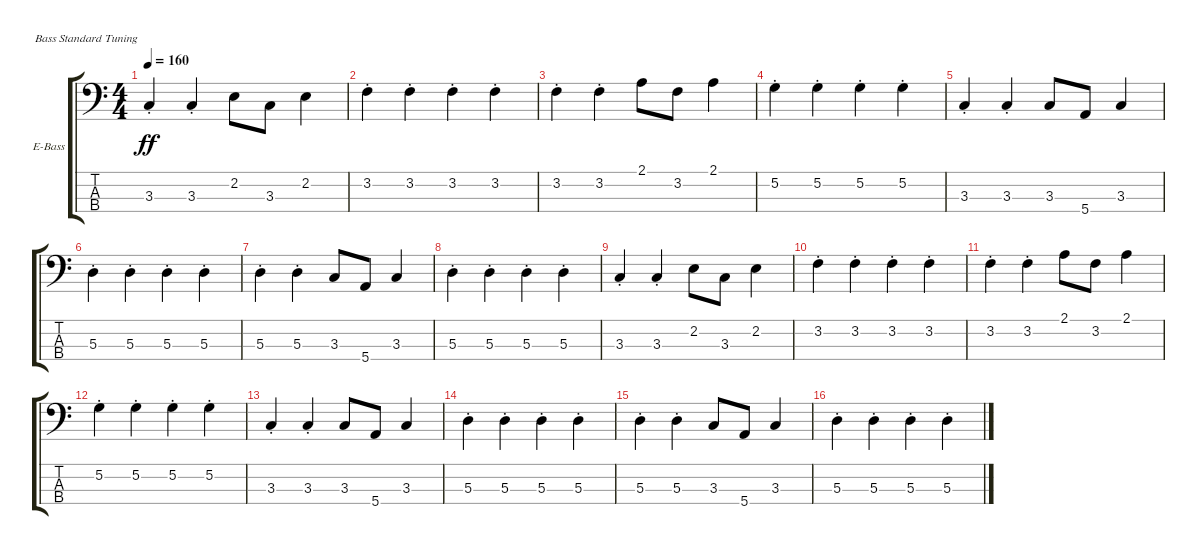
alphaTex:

\bracketExtendMode groupsimilarinstruments
\firstSystemTrackNameOrientation horizontal
\otherSystemsTrackNameOrientation horizontal
\track ("Бас" "E-Bass") {instrument electricbassfinger}
\staff {score tabs}
\tuning (G2 D2 A1 E1)
\ts (4 4)
\tempo 160
\clef f4
\ks c
3.3{st}.4{dy ff} 3.3{st}.4 2.2.8 3.3.8 2.2.4 |
3.2{st}.4 3.2{st}.4 3.2{st}.4 3.2{st}.4 |
3.2{st}.4 3.2{st}.4 2.1.8 3.2.8 2.1.4 |
5.2{st}.4 5.2{st}.4 5.2{st}.4 5.2{st}.4 |
3.3{st}.4 3.3{st}.4 3.3.8 5.4.8 3.3.4 |
5.3{st}.4 5.3{st}.4 5.3{st}.4 5.3{st}.4 |
5.3{st}.4 5.3{st}.4 3.3.8 5.4.8 3.3.4 |
5.3{st}.4 5.3{st}.4 5.3{st}.4 5.3{st}.4 |
3.3{st}.4 3.3{st}.4 2.2.8 3.3.8 2.2.4 |
3.2{st}.4 3.2{st}.4 3.2{st}.4 3.2{st}.4 |
3.2{st}.4 3.2{st}.4 2.1.8 3.2.8 2.1.4 |
5.2{st}.4 5.2{st}.4 5.2{st}.4 5.2{st}.4 |
3.3{st}.4 3.3{st}.4 3.3.8 5.4.8 3.3.4 |
5.3{st}.4 5.3{st}.4 5.3{st}.4 5.3{st}.4 |
5.3{st}.4 5.3{st}.4 3.3.8 5.4.8 3.3.4 |
5.3{st}.4 5.3{st}.4 5.3{st}.4 5.3{st}.4
